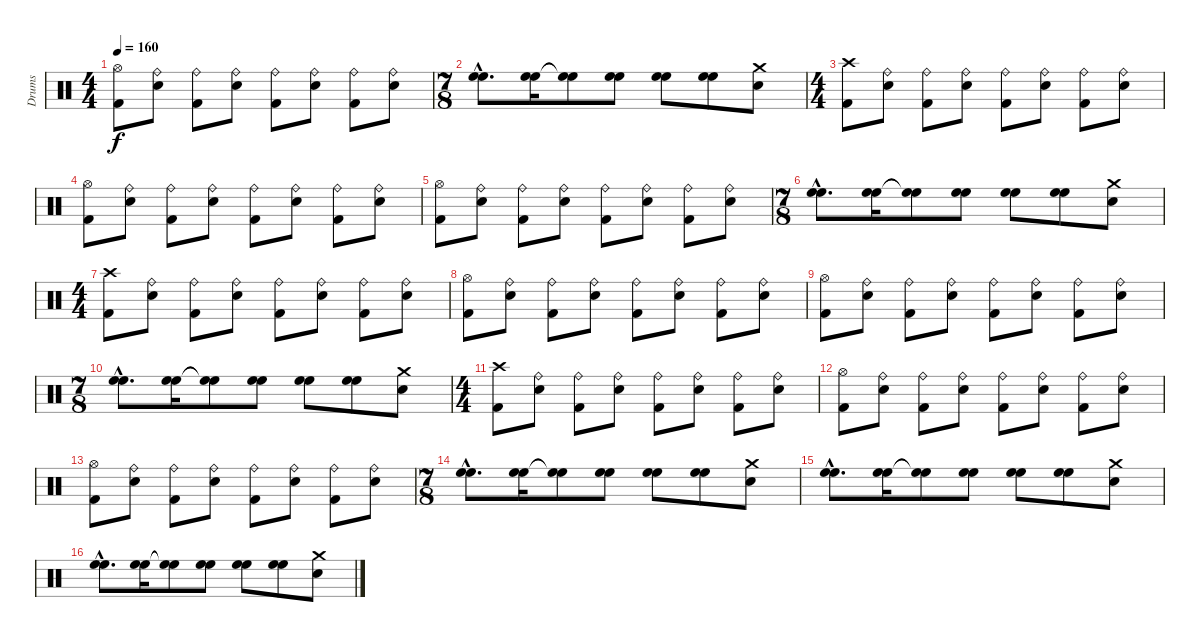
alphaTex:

\track ("Drums" "Drums") {instrument percussion}
\staff {score}
\articulation defaults
\ts (4 4)
\tempo 160
\clef neutral
\ks c
("Hi-Hat (open)" "Kick (hit) 2").8{dy f} ("Ride (bell)" "Snare (hit) 2").8 ("Ride (bell)" "Kick (hit) 2").8 ("Ride (bell)" "Snare (hit) 2").8 ("Ride (bell)" "Kick (hit) 2").8 ("Ride (bell)" "Snare (hit) 2").8 ("Ride (bell)" "Kick (hit) 2").8 ("Ride (bell)" "Snare (hit) 2").8 |
\ts (7 8)
("High Floor Tom (hit)"{hac} "High Floor Tom (hit)"{hac}).8{d} ("High Floor Tom (hit)" "High Floor Tom (hit)").16 ("High Floor Tom (hit)"{t} "High Floor Tom (hit)"{t}).8 ("High Floor Tom (hit)" "High Floor Tom (hit)").8 ("High Floor Tom (hit)" "High Floor Tom (hit)").8 ("High Floor Tom (hit)" "High Floor Tom (hit)").8 ("Crash medium (hit)" "Snare (hit) 2").8 |
\ts (4 4)
("Crash high (hit)" "Kick (hit) 2").8 ("Ride (bell)" "Snare (hit) 2").8 ("Ride (bell)" "Kick (hit) 2").8 ("Ride (bell)" "Snare (hit) 2").8 ("Ride (bell)" "Kick (hit) 2").8 ("Ride (bell)" "Snare (hit) 2").8 ("Ride (bell)" "Kick (hit) 2").8 ("Ride (bell)" "Snare (hit) 2").8 |
("Hi-Hat (open)" "Kick (hit) 2").8 ("Ride (bell)" "Snare (hit) 2").8 ("Ride (bell)" "Kick (hit) 2").8 ("Ride (bell)" "Snare (hit) 2").8 ("Ride (bell)" "Kick (hit) 2").8 ("Ride (bell)" "Snare (hit) 2").8 ("Ride (bell)" "Kick (hit) 2").8 ("Ride (bell)" "Snare (hit) 2").8 |
("Hi-Hat (open)" "Kick (hit) 2").8 ("Ride (bell)" "Snare (hit) 2").8 ("Ride (bell)" "Kick (hit) 2").8 ("Ride (bell)" "Snare (hit) 2").8 ("Ride (bell)" "Kick (hit) 2").8 ("Ride (bell)" "Snare (hit) 2").8 ("Ride (bell)" "Kick (hit) 2").8 ("Ride (bell)" "Snare (hit) 2").8 |
\ts (7 8)
("High Floor Tom (hit)"{hac} "High Floor Tom (hit)"{hac}).8{d} ("High Floor Tom (hit)" "High Floor Tom (hit)").16 ("High Floor Tom (hit)"{t} "High Floor Tom (hit)"{t}).8 ("High Floor Tom (hit)" "High Floor Tom (hit)").8 ("High Floor Tom (hit)" "High Floor Tom (hit)").8 ("High Floor Tom (hit)" "High Floor Tom (hit)").8 ("Crash medium (hit)" "Snare (hit) 2").8 |
\ts (4 4)
("Crash high (hit)" "Kick (hit) 2").8 ("Ride (bell)" "Snare (hit) 2").8 ("Ride (bell)" "Kick (hit) 2").8 ("Ride (bell)" "Snare (hit) 2").8 ("Ride (bell)" "Kick (hit) 2").8 ("Ride (bell)" "Snare (hit) 2").8 ("Ride (bell)" "Kick (hit) 2").8 ("Ride (bell)" "Snare (hit) 2").8 |
("Hi-Hat (open)" "Kick (hit) 2").8 ("Ride (bell)" "Snare (hit) 2").8 ("Ride (bell)" "Kick (hit) 2").8 ("Ride (bell)" "Snare (hit) 2").8 ("Ride (bell)" "Kick (hit) 2").8 ("Ride (bell)" "Snare (hit) 2").8 ("Ride (bell)" "Kick (hit) 2").8 ("Ride (bell)" "Snare (hit) 2").8 |
("Hi-Hat (open)" "Kick (hit) 2").8 ("Ride (bell)" "Snare (hit) 2").8 ("Ride (bell)" "Kick (hit) 2").8 ("Ride (bell)" "Snare (hit) 2").8 ("Ride (bell)" "Kick (hit) 2").8 ("Ride (bell)" "Snare (hit) 2").8 ("Ride (bell)" "Kick (hit) 2").8 ("Ride (bell)" "Snare (hit) 2").8 |
\ts (7 8)
("High Floor Tom (hit)"{hac} "High Floor Tom (hit)"{hac}).8{d} ("High Floor Tom (hit)" "High Floor Tom (hit)").16 ("High Floor Tom (hit)"{t} "High Floor Tom (hit)"{t}).8 ("High Floor Tom (hit)" "High Floor Tom (hit)").8 ("High Floor Tom (hit)" "High Floor Tom (hit)").8 ("High Floor Tom (hit)" "High Floor Tom (hit)").8 ("Crash medium (hit)" "Snare (hit) 2").8 |
\ts (4 4)
("Crash high (hit)" "Kick (hit) 2").8 ("Ride (bell)" "Snare (hit) 2").8 ("Ride (bell)" "Kick (hit) 2").8 ("Ride (bell)" "Snare (hit) 2").8 ("Ride (bell)" "Kick (hit) 2").8 ("Ride (bell)" "Snare (hit) 2").8 ("Ride (bell)" "Kick (hit) 2").8 ("Ride (bell)" "Snare (hit) 2").8 |
("Hi-Hat (open)" "Kick (hit) 2").8 ("Ride (bell)" "Snare (hit) 2").8 ("Ride (bell)" "Kick (hit) 2").8 ("Ride (bell)" "Snare (hit) 2").8 ("Ride (bell)" "Kick (hit) 2").8 ("Ride (bell)" "Snare (hit) 2").8 ("Ride (bell)" "Kick (hit) 2").8 ("Ride (bell)" "Snare (hit) 2").8 |
("Hi-Hat (open)" "Kick (hit) 2").8 ("Ride (bell)" "Snare (hit) 2").8 ("Ride (bell)" "Kick (hit) 2").8 ("Ride (bell)" "Snare (hit) 2").8 ("Ride (bell)" "Kick (hit) 2").8 ("Ride (bell)" "Snare (hit) 2").8 ("Ride (bell)" "Kick (hit) 2").8 ("Ride (bell)" "Snare (hit) 2").8 |
\ts (7 8)
("High Floor Tom (hit)"{hac} "High Floor Tom (hit)"{hac}).8{d} ("High Floor Tom (hit)" "High Floor Tom (hit)").16 ("High Floor Tom (hit)"{t} "High Floor Tom (hit)"{t}).8 ("High Floor Tom (hit)" "High Floor Tom (hit)").8 ("High Floor Tom (hit)" "High Floor Tom (hit)").8 ("High Floor Tom (hit)" "High Floor Tom (hit)").8 ("Crash medium (hit)" "Snare (hit) 2").8 |
("High Floor Tom (hit)"{hac} "High Floor Tom (hit)"{hac}).8{d} ("High Floor Tom (hit)" "High Floor Tom (hit)").16 ("High Floor Tom (hit)"{t} "High Floor Tom (hit)"{t}).8 ("High Floor Tom (hit)" "High Floor Tom (hit)").8 ("High Floor Tom (hit)" "High Floor Tom (hit)").8 ("High Floor Tom (hit)" "High Floor Tom (hit)").8 ("Crash medium (hit)" "Snare (hit) 2").8 |
("High Floor Tom (hit)"{hac} "High Floor Tom (hit)"{hac}).8{d} ("High Floor Tom (hit)" "High Floor Tom (hit)").16 ("High Floor Tom (hit)"{t} "High Floor Tom (hit)"{t}).8 ("High Floor Tom (hit)" "High Floor Tom (hit)").8 ("High Floor Tom (hit)" "High Floor Tom (hit)").8 ("High Floor Tom (hit)" "High Floor Tom (hit)").8 ("Crash medium (hit)" "Snare (hit) 2").8
